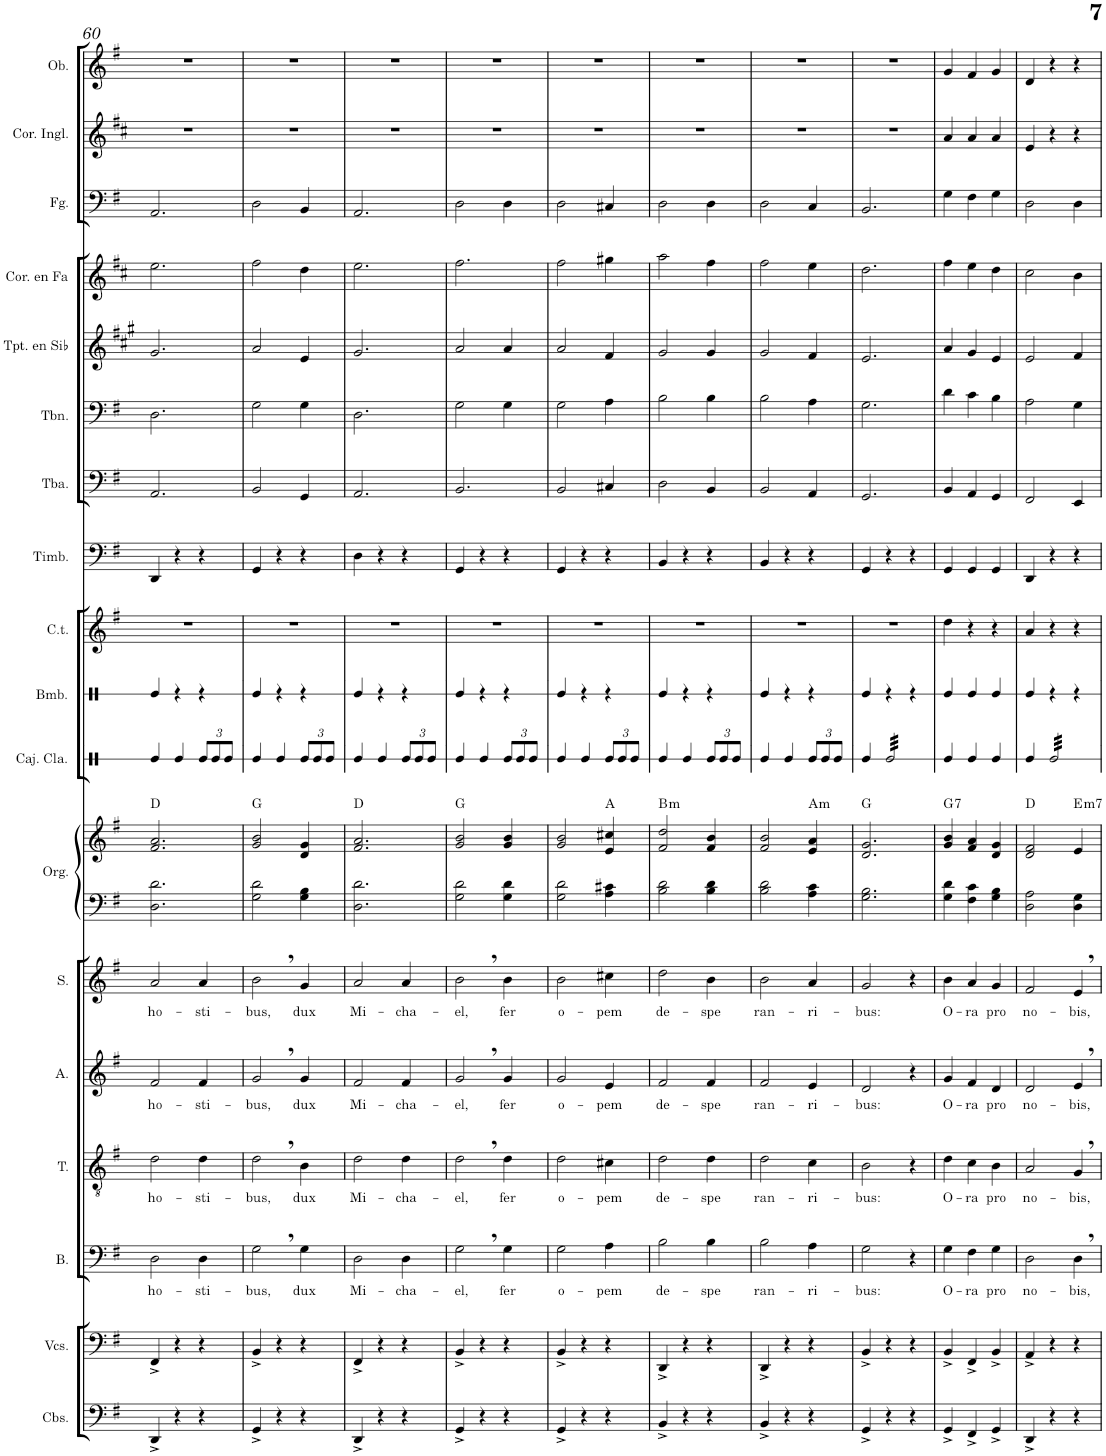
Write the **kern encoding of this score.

**kern	**kern	**kern	**text	**kern	**text	**kern	**text	**kern	**text	**kern	**kern	**harte	**kern	**kern	**kern	**kern	**kern	**kern	**kern	**kern	**kern	**kern	**kern
*part18	*part17	*part16	*part16	*part15	*part15	*part14	*part14	*part13	*part13	*part12	*part12	*part12	*part11	*part10	*part9	*part8	*part7	*part6	*part5	*part4	*part3	*part2	*part1
*staff19	*staff18	*staff17	*staff17	*staff16	*staff16	*staff15	*staff15	*staff14	*staff14	*staff13	*staff12	*	*staff11	*staff10	*staff9	*staff8	*staff7	*staff6	*staff5	*staff4	*staff3	*staff2	*staff1
*I"Contrabajos	*I"Violonchelos	*I"Bajo	*	*I"Tenor	*	*I"Alto	*	*I"Soprano	*	*I"Órgano	*	*	*I"Caja clara	*I"Bombo	*I"Campanas tubulares	*I"Timbales	*I"Tuba	*I"Trombón	*I"Trompeta en Sib	*I"Trompa en Fa	*I"Fagot	*I"Corno inglés	*I"Oboe
*I'Cbs.	*I'Vcs.	*I'B.	*	*I'T.	*	*I'A.	*	*I'S.	*	*	*	*	*I'Caj. Cla.	*I'Bmb.	*I'C.t.	*I'Timb.	*I'Tba.	*I'Tbn.	*I'Tpt. en Sib	*	*I'Fg.	*I'Cor. Ingl.	*I'Ob.
!!LO:PB:g=z
*clefF4	*clefF4	*clefF4	*	*clefGv2	*	*clefG2	*	*clefG2	*	*clefF4	*clefG2	*	*clefX	*clefX	*clefG2	*clefF4	*clefF4	*clefF4	*clefG2	*clefG2	*clefF4	*clefG2	*clefG2
*Trd7c12	*	*	*	*	*	*	*	*	*	*	*	*	*	*	*	*	*	*	*Trd1c2	*Trd4c7	*	*Trd4c7	*
*k[f#]	*k[f#]	*k[f#]	*	*k[f#]	*	*k[f#]	*	*k[f#]	*	*k[f#]	*k[f#]	*	*k[]	*k[]	*k[f#]	*k[f#]	*k[f#]	*k[f#]	*k[f#c#g#]	*k[f#c#]	*k[f#]	*k[f#c#]	*k[f#]
*M3/4	*M3/4	*M3/4	*	*M3/4	*	*M3/4	*	*M3/4	*	*M3/4	*M3/4	*	*M3/4	*M3/4	*M3/4	*M3/4	*M3/4	*M3/4	*M3/4	*M3/4	*M3/4	*M3/4	*M3/4
=60	=60	=60	=60	=60	=60	=60	=60	=60	=60	=60	=60	=60	=60	=60	=60	=60	=60	=60	=60	=60	=60	=60	=60
!	!	!	!LO:LY:b	!	!LO:LY:b	!	!LO:LY:b	!	!LO:LY:b	!	!	!	!	!	!	!	!	!	!	!	!	!	!
4DD^/	4FF#^/	2D\	ho-	2d\	ho-	2f#/	ho-	2a/	ho-	2.D\ 2.d\	2.f#/ 2.a/	D:maj	4Re/	4Re/	2.r	4DD/	2.AA/	2.D\	2.g#/	2.ee\	2.AA/	2.r	2.r
4r	4r	.	.	.	.	.	.	.	.	.	.	.	4Re/	4r	.	4r	.	.	.	.	.	.	.
!	!	!	!LO:LY:b	!	!LO:LY:b	!	!LO:LY:b	!	!LO:LY:b	!	!	!	!	!	!	!	!	!	!	!	!	!	!
*	*	*	*	*	*	*	*	*	*	*	*	*	*Xbrackettup	*	*	*	*	*	*	*	*	*	*
4r	4r	4D\	-sti-	4d\	-sti-	4f#/	-sti-	4a/	-sti-	.	.	.	12Re/L	4r	.	4r	.	.	.	.	.	.	.
.	.	.	.	.	.	.	.	.	.	.	.	.	12Re/	.	.	.	.	.	.	.	.	.	.
.	.	.	.	.	.	.	.	.	.	.	.	.	12Re/J	.	.	.	.	.	.	.	.	.	.
=61	=61	=61	=61	=61	=61	=61	=61	=61	=61	=61	=61	=61	=61	=61	=61	=61	=61	=61	=61	=61	=61	=61	=61
!	!	!	!LO:LY:b	!	!LO:LY:b	!	!LO:LY:b	!	!LO:LY:b	!	!	!	!	!	!	!	!	!	!	!	!	!	!
4GG^/	4BB^/	2G,\	-bus,	2d,\	-bus,	2g,/	-bus,	2b,\	-bus,	2G\ 2d\	2g/ 2b/	G:maj	4Re/	4Re/	2.r	4GG/	2BB/	2G\	2a/	2ff#\	2D\	2.r	2.r
4r	4r	.	.	.	.	.	.	.	.	.	.	.	4Re/	4r	.	4r	.	.	.	.	.	.	.
!	!	!	!LO:LY:b	!	!LO:LY:b	!	!LO:LY:b	!	!LO:LY:b	!	!	!	!	!	!	!	!	!	!	!	!	!	!
4r	4r	4G\	dux	4B\	dux	4g/	dux	4g/	dux	4G\ 4B\	4d/ 4g/	.	12Re/L	4r	.	4r	4GG/	4G\	4e/	4dd\	4BB/	.	.
.	.	.	.	.	.	.	.	.	.	.	.	.	12Re/	.	.	.	.	.	.	.	.	.	.
.	.	.	.	.	.	.	.	.	.	.	.	.	12Re/J	.	.	.	.	.	.	.	.	.	.
=62	=62	=62	=62	=62	=62	=62	=62	=62	=62	=62	=62	=62	=62	=62	=62	=62	=62	=62	=62	=62	=62	=62	=62
!	!	!	!LO:LY:b	!	!LO:LY:b	!	!LO:LY:b	!	!LO:LY:b	!	!	!	!	!	!	!	!	!	!	!	!	!	!
4DD^/	4FF#^/	2D\	Mi-	2d\	Mi-	2f#/	Mi-	2a/	Mi-	2.D\ 2.d\	2.f#/ 2.a/	D:maj	4Re/	4Re/	2.r	4D\	2.AA/	2.D\	2.g#/	2.ee\	2.AA/	2.r	2.r
4r	4r	.	.	.	.	.	.	.	.	.	.	.	4Re/	4r	.	4r	.	.	.	.	.	.	.
!	!	!	!LO:LY:b	!	!LO:LY:b	!	!LO:LY:b	!	!LO:LY:b	!	!	!	!	!	!	!	!	!	!	!	!	!	!
4r	4r	4D\	-cha-	4d\	-cha-	4f#/	-cha-	4a/	-cha-	.	.	.	12Re/L	4r	.	4r	.	.	.	.	.	.	.
.	.	.	.	.	.	.	.	.	.	.	.	.	12Re/	.	.	.	.	.	.	.	.	.	.
.	.	.	.	.	.	.	.	.	.	.	.	.	12Re/J	.	.	.	.	.	.	.	.	.	.
=63	=63	=63	=63	=63	=63	=63	=63	=63	=63	=63	=63	=63	=63	=63	=63	=63	=63	=63	=63	=63	=63	=63	=63
!	!	!	!LO:LY:b	!	!LO:LY:b	!	!LO:LY:b	!	!LO:LY:b	!	!	!	!	!	!	!	!	!	!	!	!	!	!
4GG^/	4BB^/	2G,\	-el,	2d,\	-el,	2g,/	-el,	2b,\	-el,	2G\ 2d\	2g/ 2b/	G:maj	4Re/	4Re/	2.r	4GG/	2.BB/	2G\	2a/	2.ff#\	2D\	2.r	2.r
4r	4r	.	.	.	.	.	.	.	.	.	.	.	4Re/	4r	.	4r	.	.	.	.	.	.	.
!	!	!	!LO:LY:b	!	!LO:LY:b	!	!LO:LY:b	!	!LO:LY:b	!	!	!	!	!	!	!	!	!	!	!	!	!	!
4r	4r	4G\	fer	4d\	fer	4g/	fer	4b\	fer	4G\ 4d\	4g/ 4b/	.	12Re/L	4r	.	4r	.	4G\	4a/	.	4D\	.	.
.	.	.	.	.	.	.	.	.	.	.	.	.	12Re/	.	.	.	.	.	.	.	.	.	.
.	.	.	.	.	.	.	.	.	.	.	.	.	12Re/J	.	.	.	.	.	.	.	.	.	.
=64	=64	=64	=64	=64	=64	=64	=64	=64	=64	=64	=64	=64	=64	=64	=64	=64	=64	=64	=64	=64	=64	=64	=64
!	!	!	!LO:LY:b	!	!LO:LY:b	!	!LO:LY:b	!	!LO:LY:b	!	!	!	!	!	!	!	!	!	!	!	!	!	!
4GG^/	4BB^/	2G\	o-	2d\	o-	2g/	o-	2b\	o-	2G\ 2d\	2g/ 2b/	.	4Re/	4Re/	2.r	4GG/	2BB/	2G\	2a/	2ff#\	2D\	2.r	2.r
4r	4r	.	.	.	.	.	.	.	.	.	.	.	4Re/	4r	.	4r	.	.	.	.	.	.	.
!	!	!	!LO:LY:b	!	!LO:LY:b	!	!LO:LY:b	!	!LO:LY:b	!	!	!	!	!	!	!	!	!	!	!	!	!	!
4r	4r	4A\	-pem	4c#X\	-pem	4e/	-pem	4cc#X\	-pem	4A\ 4c#X\	4e/ 4cc#X/	A:maj	12Re/L	4r	.	4r	4C#X/	4A\	4f#/	4gg#X\	4C#X/	.	.
.	.	.	.	.	.	.	.	.	.	.	.	.	12Re/	.	.	.	.	.	.	.	.	.	.
.	.	.	.	.	.	.	.	.	.	.	.	.	12Re/J	.	.	.	.	.	.	.	.	.	.
=65	=65	=65	=65	=65	=65	=65	=65	=65	=65	=65	=65	=65	=65	=65	=65	=65	=65	=65	=65	=65	=65	=65	=65
!	!	!	!LO:LY:b	!	!LO:LY:b	!	!LO:LY:b	!	!LO:LY:b	!	!	!LO:H:kt=m	!	!	!	!	!	!	!	!	!	!	!
4BB^/	4DD^/	2B\	de-	2d\	de-	2f#/	de-	2dd\	de-	2B\ 2d\	2f#/ 2dd/	B:min	4Re/	4Re/	2.r	4BB/	2D\	2B\	2g#/	2aa\	2D\	2.r	2.r
4r	4r	.	.	.	.	.	.	.	.	.	.	.	4Re/	4r	.	4r	.	.	.	.	.	.	.
!	!	!	!LO:LY:b	!	!LO:LY:b	!	!LO:LY:b	!	!LO:LY:b	!	!	!	!	!	!	!	!	!	!	!	!	!	!
4r	4r	4B\	-spe	4d\	-spe	4f#/	-spe	4b\	-spe	4B\ 4d\	4f#/ 4b/	.	12Re/L	4r	.	4r	4BB/	4B\	4g#/	4ff#\	4D\	.	.
.	.	.	.	.	.	.	.	.	.	.	.	.	12Re/	.	.	.	.	.	.	.	.	.	.
.	.	.	.	.	.	.	.	.	.	.	.	.	12Re/J	.	.	.	.	.	.	.	.	.	.
=66	=66	=66	=66	=66	=66	=66	=66	=66	=66	=66	=66	=66	=66	=66	=66	=66	=66	=66	=66	=66	=66	=66	=66
!	!	!	!LO:LY:b	!	!LO:LY:b	!	!LO:LY:b	!	!LO:LY:b	!	!	!	!	!	!	!	!	!	!	!	!	!	!
4BB^/	4DD^/	2B\	ran-	2d\	ran-	2f#/	ran-	2b\	ran-	2B\ 2d\	2f#/ 2b/	.	4Re/	4Re/	2.r	4BB/	2BB/	2B\	2g#/	2ff#\	2D\	2.r	2.r
4r	4r	.	.	.	.	.	.	.	.	.	.	.	4Re/	4r	.	4r	.	.	.	.	.	.	.
!	!	!	!LO:LY:b	!	!LO:LY:b	!	!LO:LY:b	!	!LO:LY:b	!	!	!LO:H:kt=m	!	!	!	!	!	!	!	!	!	!	!
4r	4r	4A\	-ri-	4c\	-ri-	4e/	-ri-	4a/	-ri-	4A\ 4c\	4e/ 4a/	A:min	12Re/L	4r	.	4r	4AA/	4A\	4f#/	4ee\	4C/	.	.
.	.	.	.	.	.	.	.	.	.	.	.	.	12Re/	.	.	.	.	.	.	.	.	.	.
.	.	.	.	.	.	.	.	.	.	.	.	.	12Re/J	.	.	.	.	.	.	.	.	.	.
=67	=67	=67	=67	=67	=67	=67	=67	=67	=67	=67	=67	=67	=67	=67	=67	=67	=67	=67	=67	=67	=67	=67	=67
!	!	!	!LO:LY:b	!	!LO:LY:b	!	!LO:LY:b	!	!LO:LY:b	!	!	!	!	!	!	!	!	!	!	!	!	!	!
4GG^/	4BB^/	2G\	-bus:	2B\	-bus:	2d/	-bus:	2g/	-bus:	2.G\ 2.B\	2.d/ 2.g/	G:maj	4Re/	4Re/	2.r	4GG/	2.GG/	2.G\	2.e/	2.dd\	2.BB/	2.r	2.r
*	*	*	*	*	*	*	*	*	*	*	*	*	*tremolo	*	*	*	*	*	*	*	*	*	*
4r	4r	.	.	.	.	.	.	.	.	.	.	.	32Re/LLL	4r	.	4r	.	.	.	.	.	.	.
.	.	.	.	.	.	.	.	.	.	.	.	.	32Re/	.	.	.	.	.	.	.	.	.	.
.	.	.	.	.	.	.	.	.	.	.	.	.	32Re/	.	.	.	.	.	.	.	.	.	.
.	.	.	.	.	.	.	.	.	.	.	.	.	32Re/	.	.	.	.	.	.	.	.	.	.
.	.	.	.	.	.	.	.	.	.	.	.	.	32Re/	.	.	.	.	.	.	.	.	.	.
.	.	.	.	.	.	.	.	.	.	.	.	.	32Re/	.	.	.	.	.	.	.	.	.	.
.	.	.	.	.	.	.	.	.	.	.	.	.	32Re/	.	.	.	.	.	.	.	.	.	.
.	.	.	.	.	.	.	.	.	.	.	.	.	32Re/	.	.	.	.	.	.	.	.	.	.
4r	4r	4r	.	4r	.	4r	.	4r	.	.	.	.	32Re/	4r	.	4r	.	.	.	.	.	.	.
.	.	.	.	.	.	.	.	.	.	.	.	.	32Re/	.	.	.	.	.	.	.	.	.	.
.	.	.	.	.	.	.	.	.	.	.	.	.	32Re/	.	.	.	.	.	.	.	.	.	.
.	.	.	.	.	.	.	.	.	.	.	.	.	32Re/	.	.	.	.	.	.	.	.	.	.
.	.	.	.	.	.	.	.	.	.	.	.	.	32Re/	.	.	.	.	.	.	.	.	.	.
.	.	.	.	.	.	.	.	.	.	.	.	.	32Re/	.	.	.	.	.	.	.	.	.	.
.	.	.	.	.	.	.	.	.	.	.	.	.	32Re/	.	.	.	.	.	.	.	.	.	.
.	.	.	.	.	.	.	.	.	.	.	.	.	32Re/JJJ	.	.	.	.	.	.	.	.	.	.
*	*	*	*	*	*	*	*	*	*	*	*	*	*Xtremolo	*	*	*	*	*	*	*	*	*	*
=68	=68	=68	=68	=68	=68	=68	=68	=68	=68	=68	=68	=68	=68	=68	=68	=68	=68	=68	=68	=68	=68	=68	=68
!	!	!	!LO:LY:b	!	!LO:LY:b	!	!LO:LY:b	!	!LO:LY:b	!	!	!LO:H:kt=7	!	!	!	!	!	!	!	!	!	!	!
4GG^/	4BB^/	4G\	O-	4d\	O-	4g/	O-	4b\	O-	4G\ 4d\	4g/ 4b/	G:7	4Re/	4Re/	4dd\	4GG/	4BB/	4d\	4a/	4ff#\	4G\	4a/	4g/
!	!	!	!LO:LY:b	!	!LO:LY:b	!	!LO:LY:b	!	!LO:LY:b	!	!	!	!	!	!	!	!	!	!	!	!	!	!
4FF#^/	4FF#^/	4F#\	-ra	4c\	-ra	4f#/	-ra	4a/	-ra	4F#\ 4c\	4f#/ 4a/	.	4Re/	4Re/	4r	4GG/	4AA/	4c\	4g#/	4ee\	4F#\	4a/	4f#/
!	!	!	!LO:LY:b	!	!LO:LY:b	!	!LO:LY:b	!	!LO:LY:b	!	!	!	!	!	!	!	!	!	!	!	!	!	!
4GG^/	4BB^/	4G\	pro	4B\	pro	4d/	pro	4g/	pro	4G\ 4B\	4d/ 4g/	.	4Re/	4Re/	4r	4GG/	4GG/	4B\	4e/	4dd\	4G\	4a/	4g/
=69	=69	=69	=69	=69	=69	=69	=69	=69	=69	=69	=69	=69	=69	=69	=69	=69	=69	=69	=69	=69	=69	=69	=69
!	!	!	!LO:LY:b	!	!LO:LY:b	!	!LO:LY:b	!	!LO:LY:b	!	!	!	!	!	!	!	!	!	!	!	!	!	!
4DD^/	4AA^/	2D\	no-	2A/	no-	2d/	no-	2f#/	no-	2D\ 2A\	2d/ 2f#/	D:maj	4Re/	4Re/	4a/	4DD/	2FF#/	2A\	2e/	2cc#\	2D\	4e/	4d/
*	*	*	*	*	*	*	*	*	*	*	*	*	*tremolo	*	*	*	*	*	*	*	*	*	*
4r	4r	.	.	.	.	.	.	.	.	.	.	.	32Re/LLL	4r	4r	4r	.	.	.	.	.	4r	4r
.	.	.	.	.	.	.	.	.	.	.	.	.	32Re/	.	.	.	.	.	.	.	.	.	.
.	.	.	.	.	.	.	.	.	.	.	.	.	32Re/	.	.	.	.	.	.	.	.	.	.
.	.	.	.	.	.	.	.	.	.	.	.	.	32Re/	.	.	.	.	.	.	.	.	.	.
.	.	.	.	.	.	.	.	.	.	.	.	.	32Re/	.	.	.	.	.	.	.	.	.	.
.	.	.	.	.	.	.	.	.	.	.	.	.	32Re/	.	.	.	.	.	.	.	.	.	.
.	.	.	.	.	.	.	.	.	.	.	.	.	32Re/	.	.	.	.	.	.	.	.	.	.
.	.	.	.	.	.	.	.	.	.	.	.	.	32Re/	.	.	.	.	.	.	.	.	.	.
!	!	!	!LO:LY:b	!	!LO:LY:b	!	!LO:LY:b	!	!LO:LY:b	!	!	!LO:H:kt=m7	!	!	!	!	!	!	!	!	!	!	!
4r	4r	4D,\	-bis,	4G,/	-bis,	4e,/	-bis,	4e,/	-bis,	4D\ 4G\	4e/	E:min7	32Re/	4r	4r	4r	4EE/	4G\	4f#/	4b\	4D\	4r	4r
.	.	.	.	.	.	.	.	.	.	.	.	.	32Re/	.	.	.	.	.	.	.	.	.	.
.	.	.	.	.	.	.	.	.	.	.	.	.	32Re/	.	.	.	.	.	.	.	.	.	.
.	.	.	.	.	.	.	.	.	.	.	.	.	32Re/	.	.	.	.	.	.	.	.	.	.
.	.	.	.	.	.	.	.	.	.	.	.	.	32Re/	.	.	.	.	.	.	.	.	.	.
.	.	.	.	.	.	.	.	.	.	.	.	.	32Re/	.	.	.	.	.	.	.	.	.	.
.	.	.	.	.	.	.	.	.	.	.	.	.	32Re/	.	.	.	.	.	.	.	.	.	.
.	.	.	.	.	.	.	.	.	.	.	.	.	32Re/JJJ	.	.	.	.	.	.	.	.	.	.
*	*	*	*	*	*	*	*	*	*	*	*	*	*Xtremolo	*	*	*	*	*	*	*	*	*	*
=	=	=	=	=	=	=	=	=	=	=	=	=	=	=	=	=	=	=	=	=	=	=	=
*-	*-	*-	*-	*-	*-	*-	*-	*-	*-	*-	*-	*-	*-	*-	*-	*-	*-	*-	*-	*-	*-	*-	*-
